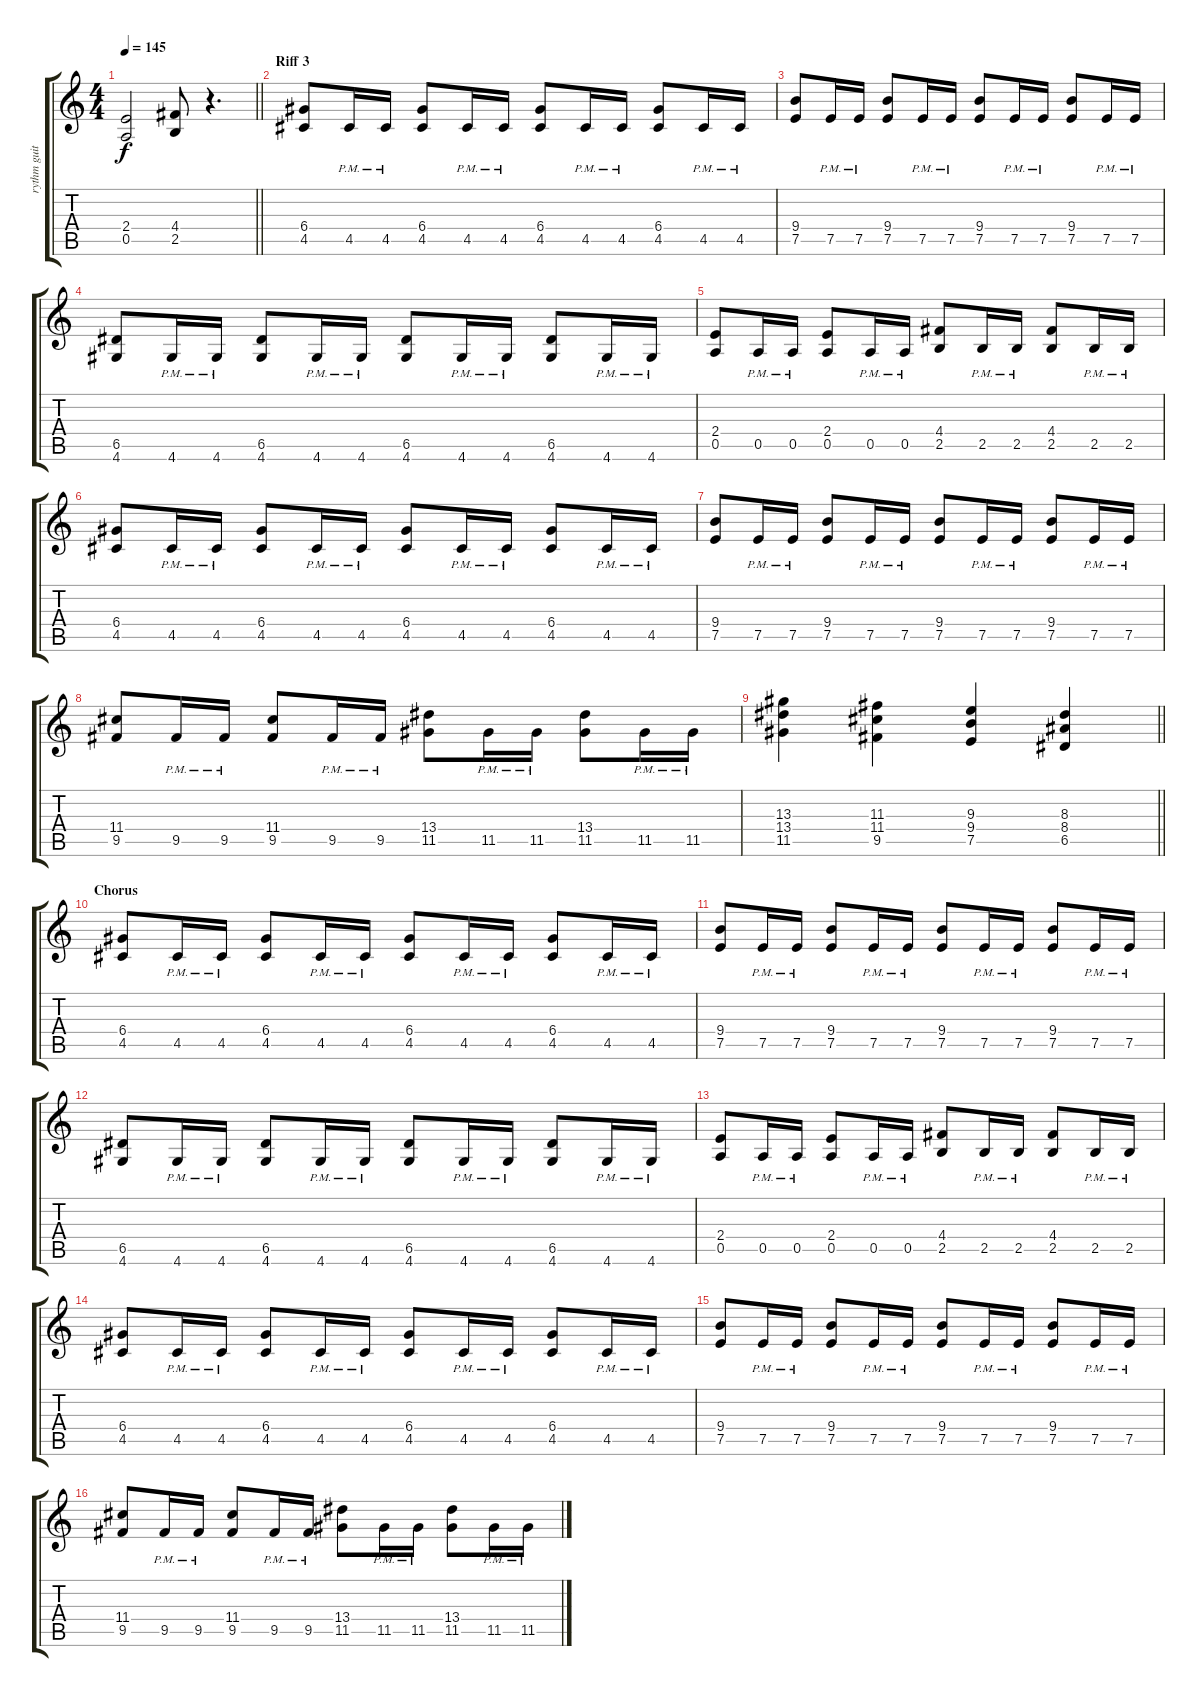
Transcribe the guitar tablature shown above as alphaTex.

\track ("rythm guitar" "rythm guit") {instrument distortionguitar}
\staff {score tabs}
\tuning (E4 B3 G3 D3 A2 E2) {hide}
\ts (4 4)
\tempo 145
\clef g2
\barLineRight lightlight
\ks c
(2.4 0.5).2{dy f} (4.4 2.5).8 r.4{d} |
\section ("" "Riff 3")
(6.4 4.5).8 4.5{pm}.16 4.5{pm}.16 (6.4 4.5).8 4.5{pm}.16 4.5{pm}.16 (6.4 4.5).8 4.5{pm}.16 4.5{pm}.16 (6.4 4.5).8 4.5{pm}.16 4.5{pm}.16 |
(9.4 7.5).8 7.5{pm}.16 7.5{pm}.16 (9.4 7.5).8 7.5{pm}.16 7.5{pm}.16 (9.4 7.5).8 7.5{pm}.16 7.5{pm}.16 (9.4 7.5).8 7.5{pm}.16 7.5{pm}.16 |
(6.5 4.6).8 4.6{pm}.16 4.6{pm}.16 (6.5 4.6).8 4.6{pm}.16 4.6{pm}.16 (6.5 4.6).8 4.6{pm}.16 4.6{pm}.16 (6.5 4.6).8 4.6{pm}.16 4.6{pm}.16 |
(2.4 0.5).8 0.5{pm}.16 0.5{pm}.16 (2.4 0.5).8 0.5{pm}.16 0.5{pm}.16 (4.4 2.5).8 2.5{pm}.16 2.5{pm}.16 (4.4 2.5).8 2.5{pm}.16 2.5{pm}.16 |
(6.4 4.5).8 4.5{pm}.16 4.5{pm}.16 (6.4 4.5).8 4.5{pm}.16 4.5{pm}.16 (6.4 4.5).8 4.5{pm}.16 4.5{pm}.16 (6.4 4.5).8 4.5{pm}.16 4.5{pm}.16 |
(9.4 7.5).8 7.5{pm}.16 7.5{pm}.16 (9.4 7.5).8 7.5{pm}.16 7.5{pm}.16 (9.4 7.5).8 7.5{pm}.16 7.5{pm}.16 (9.4 7.5).8 7.5{pm}.16 7.5{pm}.16 |
(11.4 9.5).8 9.5{pm}.16 9.5{pm}.16 (11.4 9.5).8 9.5{pm}.16 9.5{pm}.16 (13.4 11.5).8 11.5{pm}.16 11.5{pm}.16 (13.4 11.5).8 11.5{pm}.16 11.5{pm}.16 |
\barLineRight lightlight
(13.3 13.4 11.5).4 (11.3 11.4 9.5).4 (9.3 9.4 7.5).4 (8.3 8.4 6.5).4 |
\section ("" "Chorus")
(6.4 4.5).8 4.5{pm}.16 4.5{pm}.16 (6.4 4.5).8 4.5{pm}.16 4.5{pm}.16 (6.4 4.5).8 4.5{pm}.16 4.5{pm}.16 (6.4 4.5).8 4.5{pm}.16 4.5{pm}.16 |
(9.4 7.5).8 7.5{pm}.16 7.5{pm}.16 (9.4 7.5).8 7.5{pm}.16 7.5{pm}.16 (9.4 7.5).8 7.5{pm}.16 7.5{pm}.16 (9.4 7.5).8 7.5{pm}.16 7.5{pm}.16 |
(6.5 4.6).8 4.6{pm}.16 4.6{pm}.16 (6.5 4.6).8 4.6{pm}.16 4.6{pm}.16 (6.5 4.6).8 4.6{pm}.16 4.6{pm}.16 (6.5 4.6).8 4.6{pm}.16 4.6{pm}.16 |
(2.4 0.5).8 0.5{pm}.16 0.5{pm}.16 (2.4 0.5).8 0.5{pm}.16 0.5{pm}.16 (4.4 2.5).8 2.5{pm}.16 2.5{pm}.16 (4.4 2.5).8 2.5{pm}.16 2.5{pm}.16 |
(6.4 4.5).8 4.5{pm}.16 4.5{pm}.16 (6.4 4.5).8 4.5{pm}.16 4.5{pm}.16 (6.4 4.5).8 4.5{pm}.16 4.5{pm}.16 (6.4 4.5).8 4.5{pm}.16 4.5{pm}.16 |
(9.4 7.5).8 7.5{pm}.16 7.5{pm}.16 (9.4 7.5).8 7.5{pm}.16 7.5{pm}.16 (9.4 7.5).8 7.5{pm}.16 7.5{pm}.16 (9.4 7.5).8 7.5{pm}.16 7.5{pm}.16 |
(11.4 9.5).8 9.5{pm}.16 9.5{pm}.16 (11.4 9.5).8 9.5{pm}.16 9.5{pm}.16 (13.4 11.5).8 11.5{pm}.16 11.5{pm}.16 (13.4 11.5).8 11.5{pm}.16 11.5{pm}.16
